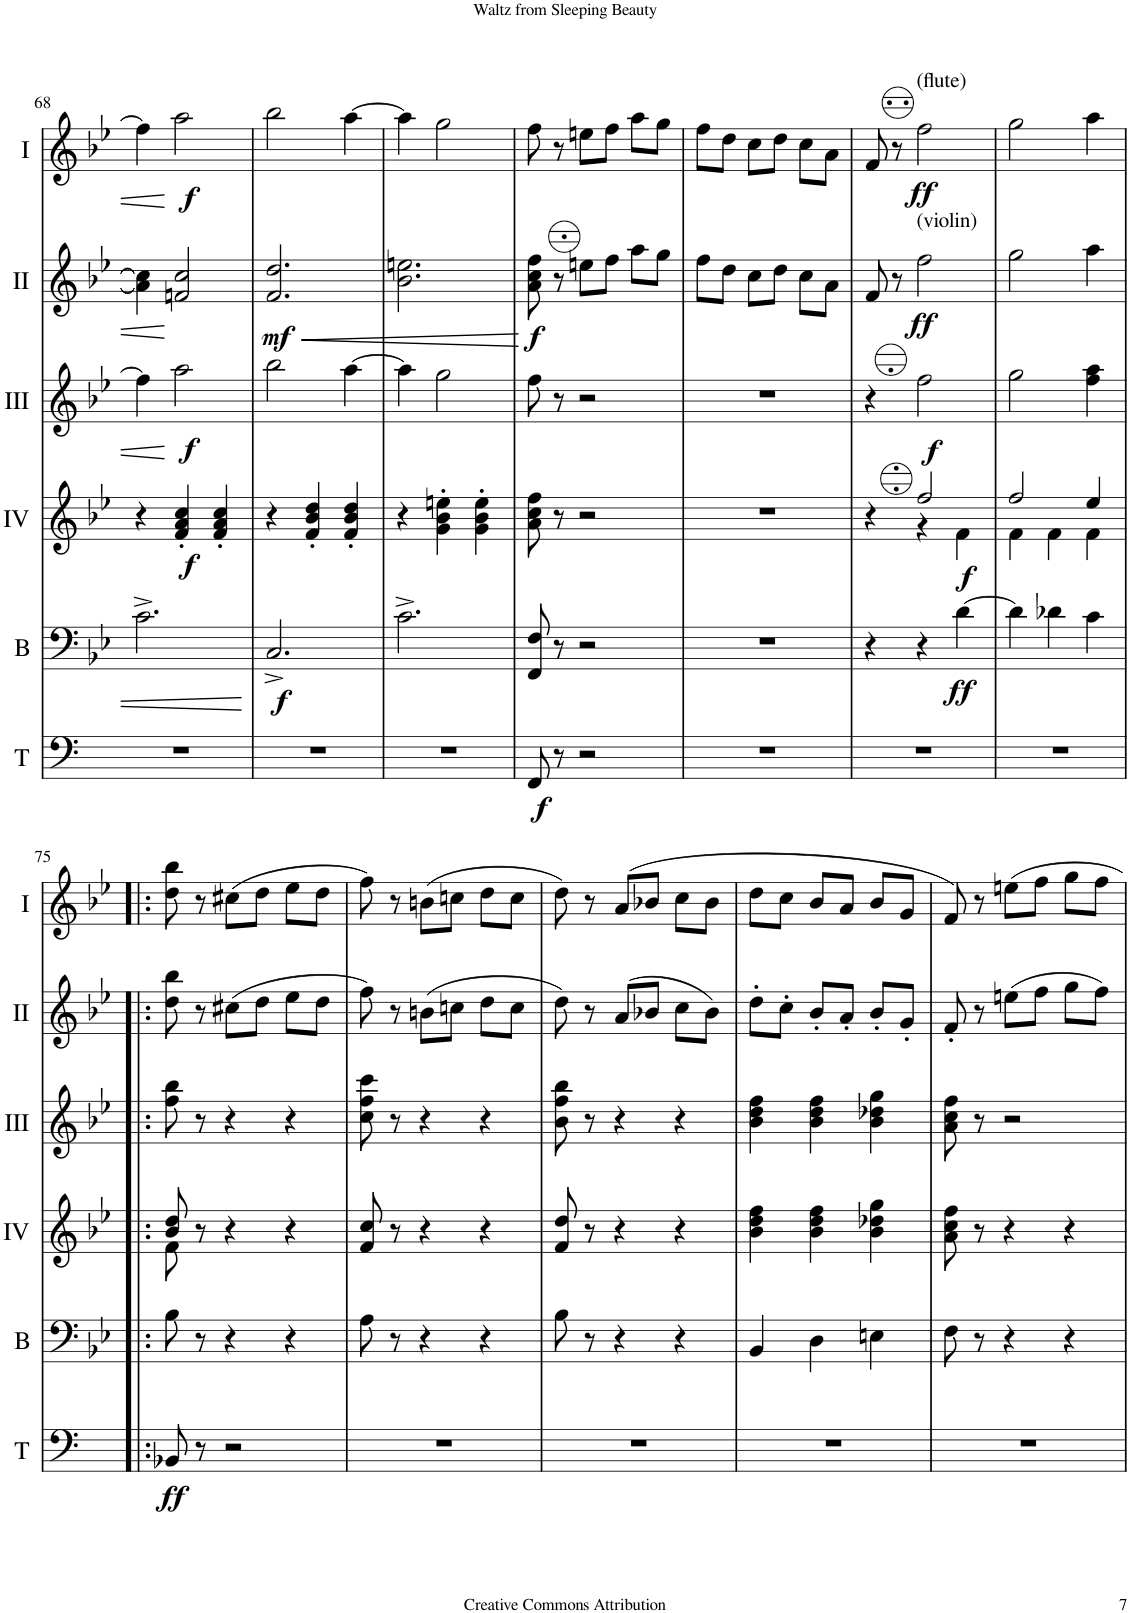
**kern	**dynam	**kern	**dynam	**kern	**dynam	**kern	**dynam	**kern	**dynam	**kern	**dynam
*part6	*part6	*part5	*part5	*part4	*part4	*part3	*part3	*part2	*part2	*part1	*part1
*staff6	*staff6	*staff5	*staff5	*staff4	*staff4	*staff3	*staff3	*staff2	*staff2	*staff1	*staff1
*I"Timp.	*	*I"Basson	*	*I"Acc. 4	*	*I"Acc. 3	*	*I"Acc. 2	*	*I"Acc. 1	*
*I'T	*	*I'B	*	*	*	*	*	*	*	*	*
!!LO:PB:g=z
*clefF4	*	*clefF4	*	*clefG2	*	*clefG2	*	*clefG2	*	*clefG2	*
*	*	*Trd7c12	*	*Trd7c12	*	*Trd7c12	*	*	*	*	*
*k[b-e-]	*	*k[b-e-]	*	*k[b-e-]	*	*k[b-e-]	*	*k[b-e-]	*	*k[b-e-]	*
*M3/4	*	*M3/4	*	*M3/4	*	*M3/4	*	*M3/4	*	*M3/4	*
=68	=68	=68	=68	=68	=68	=68	=68	=68	=68	=68	=68
2.r	.	2.c^\	.	4r	.	4ff\]	.	4a\] 4cc\]	.	4ff\]	.
!	!	!	!	!	!LO:DY:b	!	!LO:DY:b	!	!	!	!LO:DY:b
.	.	.	.	4f/' 4a/' 4cc/'	f	2aa\	f	2fn/ 2cc/	.	2aa\	f
.	.	.	.	4f/' 4a/' 4cc/'	.	.	.	.	.	.	.
=69	=69	=69	=69	=69	=69	=69	=69	=69	=69	=69	=69
!	!	!	!LO:DY:b	!	!	!	!	!	!LO:HP:b	!	!
!	!	!	!	!	!	!	!	!	!LO:DY:n=1:b	!	!
2.r	.	2.C^/	f	4r	.	2bb-\	.	2.f/ 2.dd/	< mf	2bb-\	.
.	.	.	.	4f/' 4b-/' 4dd/'	.	.	.	.	.	.	.
.	.	.	.	4f/' 4b-/' 4dd/'	.	[4aa\	.	.	.	[4aa\	.
=70	=70	=70	=70	=70	=70	=70	=70	=70	=70	=70	=70
2.r	.	2.c^\	.	4r	.	4aa\]	.	2.b-\ 2.een\	.	4aa\]	.
.	.	.	.	4g\' 4b-\' 4een\'	.	2gg\	.	.	.	2gg\	.
.	.	.	.	4g\' 4b-\' 4ee\'	.	.	.	.	.	.	.
.	.	.	.	.	.	.	.	.	[	.	.
=71	=71	=71	=71	=71	=71	=71	=71	=71	=71	=71	=71
!	!LO:DY:b	!	!	!	!	!	!	!	!LO:DY:b	!	!
8FF/	f	8FF/ 8F/	.	8a\ 8cc\ 8ff\	.	8ff\	.	8a\ 8cc\ 8ff\	f	8ff\	.
8r	.	8r	.	8r	.	8r	.	8r	.	8r	.
2r	.	2r	.	2r	.	2r	.	8een\L	.	8een\L	.
.	.	.	.	.	.	.	.	8ff\J	.	8ff\J	.
.	.	.	.	.	.	.	.	8aa\L	.	8aa\L	.
.	.	.	.	.	.	.	.	8gg\J	.	8gg\J	.
=72	=72	=72	=72	=72	=72	=72	=72	=72	=72	=72	=72
2.r	.	2.r	.	2.r	.	2.r	.	8ff\L	.	8ff\L	.
.	.	.	.	.	.	.	.	8dd\J	.	8dd\J	.
.	.	.	.	.	.	.	.	8cc\L	.	8cc\L	.
.	.	.	.	.	.	.	.	8dd\J	.	8dd\J	.
.	.	.	.	.	.	.	.	8cc\L	.	8cc\L	.
.	.	.	.	.	.	.	.	8a\J	.	8a\J	.
=73	=73	=73	=73	=73	=73	=73	=73	=73	=73	=73	=73
*	*	*	*	*^	*	*	*	*	*	*	*
2.r	.	4r	.	4r	4ryy	.	4r	.	8f/	.	8f/	.
.	.	.	.	.	.	.	.	.	8r	.	8r	.
!	!	!	!	!	!	!	!	!	!	!	!LO:TX:a:t=(flute)	!
!	!	!	!	!	!	!	!	!	!LO:TX:a:t=(violin)	!	!	!
!	!	!	!	!	!	!	!	!LO:DY:b	!	!LO:DY:b	!	!LO:DY:b
.	.	4r	.	2ff/	4r	.	2ff\	f	2ff\	ff	2ff\	ff
!	!	!	!LO:DY:b	!	!	!LO:DY:b	!	!	!	!	!	!
.	.	[4d\	ff	.	4f\	f	.	.	.	.	.	.
=74	=74	=74	=74	=74	=74	=74	=74	=74	=74	=74	=74	=74
2.r	.	4d\]	.	2ff/	4f\	.	2gg\	.	2gg\	.	2gg\	.
.	.	4d-X\	.	.	4f\	.	.	.	.	.	.	.
.	.	4c\	.	4ee-/	4f\	.	4ff\ 4aa\	.	4aa\	.	4aa\	.
!!LO:LB:g=z
=75!|:	=75!|:	=75!|:	=75!|:	=75!|:	=75!|:	=75!|:	=75!|:	=75!|:	=75!|:	=75!|:	=75!|:	=75!|:
!	!LO:DY:b	!	!	!	!	!	!	!	!	!	!	!
8BB-X/	ff	8B-\	.	8b-/ 8dd/	8f\	.	8ff\ 8bb-\	.	8dd\ 8bb-\	.	8dd\ 8bb-\	.
8r	.	8r	.	8r	8ryy	.	8r	.	8r	.	8r	.
2r	.	4r	.	4r	4ryy	.	4r	.	(8cc#X\L	.	(8cc#X\L	.
.	.	.	.	.	.	.	.	.	8dd\J	.	8dd\J	.
.	.	4r	.	4r	4ryy	.	4r	.	8ee-\L	.	8ee-\L	.
.	.	.	.	.	.	.	.	.	8dd\J	.	8dd\J	.
*	*	*	*	*v	*v	*	*	*	*	*	*	*
=76	=76	=76	=76	=76	=76	=76	=76	=76	=76	=76	=76
2.r	.	8A\	.	8f/ 8cc/	.	8cc\ 8ff\ 8ccc\	.	8ff\)	.	8ff\)	.
.	.	8r	.	8r	.	8r	.	8r	.	8r	.
.	.	4r	.	4r	.	4r	.	(8bn\L	.	(8bn\L	.
.	.	.	.	.	.	.	.	8ccn\J	.	8ccn\J	.
.	.	4r	.	4r	.	4r	.	8dd\L	.	8dd\L	.
.	.	.	.	.	.	.	.	8cc\J	.	8cc\J	.
=77	=77	=77	=77	=77	=77	=77	=77	=77	=77	=77	=77
2.r	.	8B-\	.	8f/ 8dd/	.	8b-\ 8ff\ 8bb-\	.	8dd\)	.	8dd\)	.
.	.	8r	.	8r	.	8r	.	8r	.	8r	.
.	.	4r	.	4r	.	4r	.	(8a/L	.	(8a/L	.
.	.	.	.	.	.	.	.	8b-X/J	.	8b-X/J	.
.	.	4r	.	4r	.	4r	.	8cc\L	.	8cc\L	.
.	.	.	.	.	.	.	.	8b-\J)	.	8b-\J	.
=78	=78	=78	=78	=78	=78	=78	=78	=78	=78	=78	=78
2.r	.	4BB-/	.	4b-\ 4dd\ 4ff\	.	4b-\ 4dd\ 4ff\	.	8dd'\L	.	8dd\L	.
.	.	.	.	.	.	.	.	8cc'\J	.	8cc\J	.
.	.	4D\	.	4b-\ 4dd\ 4ff\	.	4b-\ 4dd\ 4ff\	.	8b-'/L	.	8b-/L	.
.	.	.	.	.	.	.	.	8a'/J	.	8a/J	.
.	.	4En\	.	4b-\ 4dd-X\ 4gg\	.	4b-\ 4dd-X\ 4gg\	.	8b-'/L	.	8b-/L	.
.	.	.	.	.	.	.	.	8g'/J	.	8g/J	.
=79	=79	=79	=79	=79	=79	=79	=79	=79	=79	=79	=79
*	*	*	*	*^	*	*	*	*	*	*	*
2.r	.	8F\	.	8a\ 8cc\ 8ff\	4ryy	.	8a\ 8cc\ 8ff\	.	8f'/	.	8f/)	.
.	.	8r	.	8r	.	.	8r	.	8r	.	8r	.
.	.	4r	.	4r	4ryy	.	2r	.	(8een\L	.	8een\L	.
.	.	.	.	.	.	.	.	.	8ff\J	.	8ff\J	.
.	.	4r	.	4r	4ryy	.	.	.	8gg\L	.	8gg\L	.
.	.	.	.	.	.	.	.	.	8ff\J)	.	8ff\J	.
*	*	*	*	*v	*v	*	*	*	*	*	*	*
=	=	=	=	=	=	=	=	=	=	=	=
*-	*-	*-	*-	*-	*-	*-	*-	*-	*-	*-	*-
